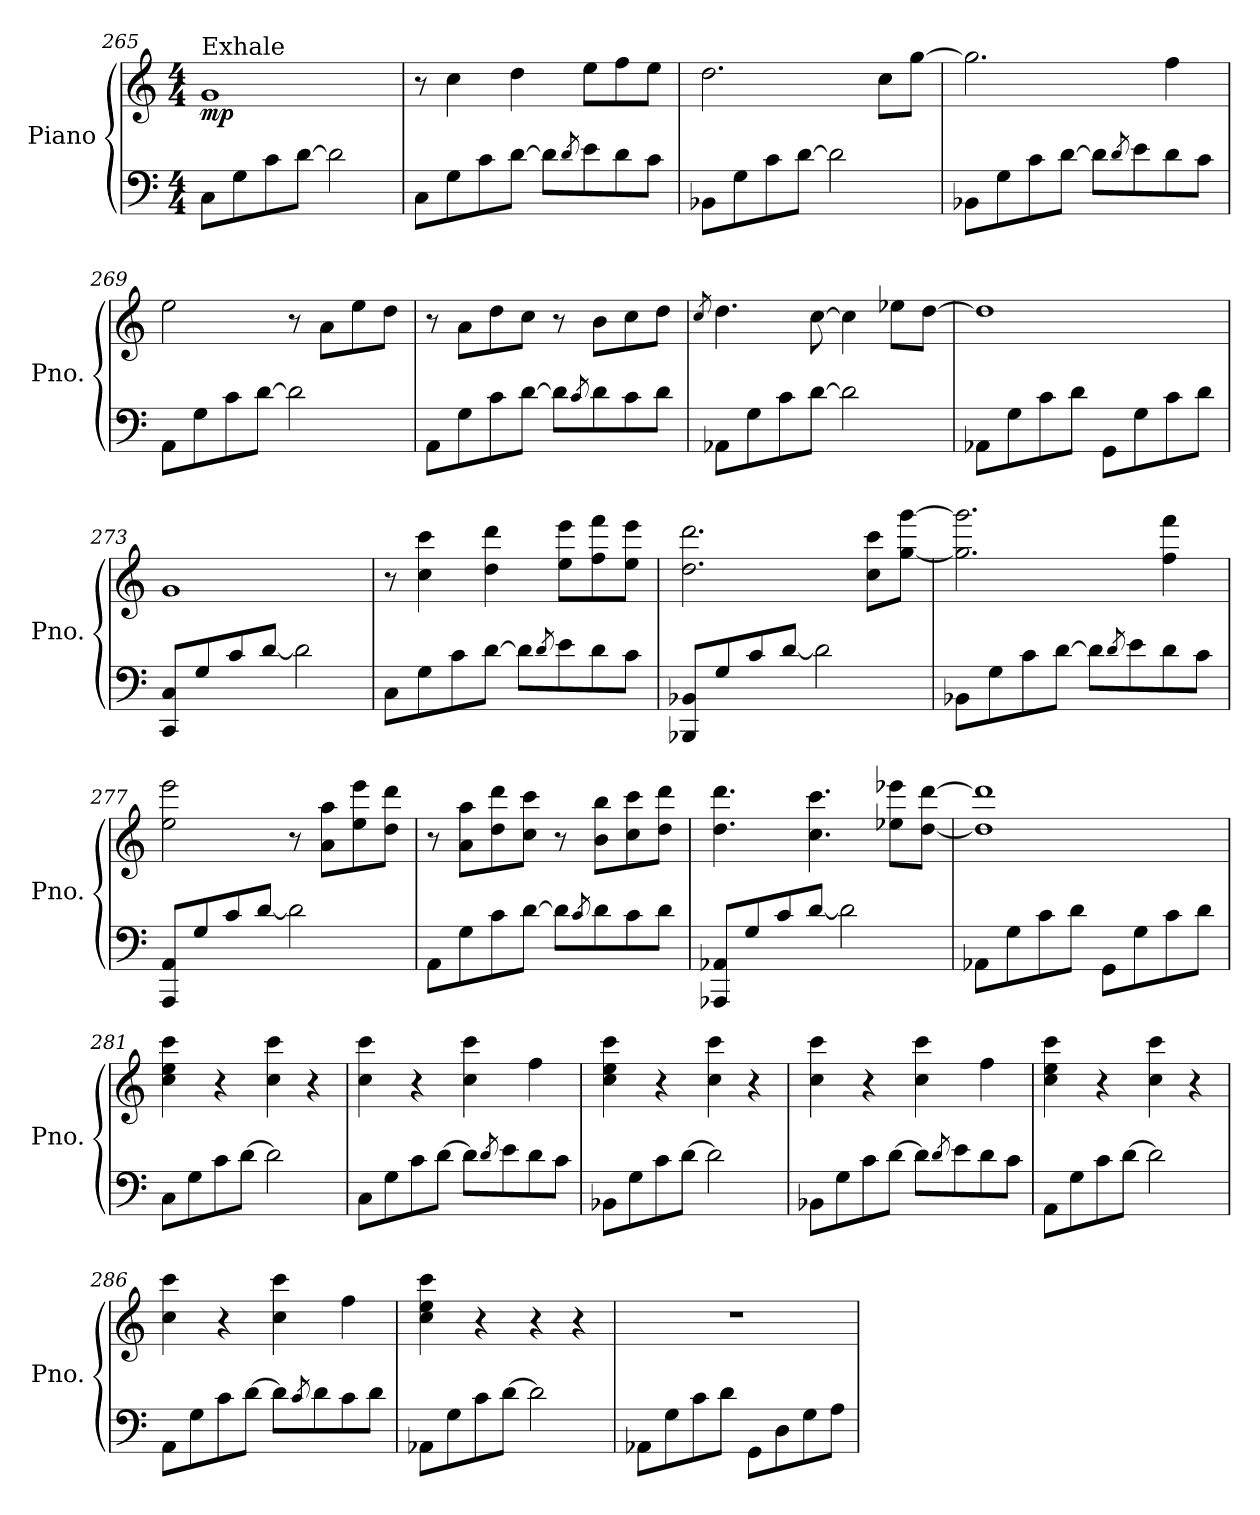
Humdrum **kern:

**kern	**kern	**dynam
*part1	*part1	*part1
*staff2	*staff1	*staff1/2
*I"Piano	*	*
*I'Pno.	*	*
*clefF4	*clefG2	*
*k[]	*k[]	*
*M4/4	*M4/4	*
*MM110	*MM110	*
=265	=265	=265
!	!LO:TX:a:t=Exhale	!
!	!	!LO:DY:b
8C\L	1g	mp
8G\	.	.
8c\	.	.
[8d\J	.	.
2d\]	.	.
=266	=266	=266
8C\L	8r	.
8G\	4cc\	.
8c\	.	.
[8d\J	4dd\	.
8d\L]	.	.
8qd/	.	.
8e\	8ee\L	.
8d\	8ff\	.
8c\J	8ee\J	.
=267	=267	=267
8BB-X\L	2.dd\	.
8G\	.	.
8c\	.	.
[8d\J	.	.
2d\]	.	.
.	8cc\L	.
.	[8gg\J	.
!!LO:LB:g=z
=268	=268	=268
8BB-X\L	2.gg\]	.
8G\	.	.
8c\	.	.
[8d\J	.	.
8d\L]	.	.
8qd/	.	.
8e\	.	.
8d\	4ff\	.
8c\J	.	.
=269	=269	=269
8AA\L	2ee\	.
8G\	.	.
8c\	.	.
[8d\J	.	.
2d\]	8r	.
.	8a\L	.
.	8ee\	.
.	8dd\J	.
=270	=270	=270
8AA\L	8r	.
8G\	8a\L	.
8c\	8dd\	.
[8d\J	8cc\J	.
8d\L]	8r	.
8qc/	.	.
8d\	8b\L	.
8c\	8cc\	.
8d\J	8dd\J	.
=271	=271	=271
.	8qcc/	.
8AA-X\L	4.dd\	.
8G\	.	.
8c\	.	.
[8d\J	[8cc\	.
2d\]	4cc\]	.
.	8ee-X\L	.
.	[8dd\J	.
!!LO:LB:g=z
=272	=272	=272
8AA-X\L	1dd]	.
8G\	.	.
8c\	.	.
8d\J	.	.
8GG\L	.	.
8G\	.	.
8c\	.	.
8d\J	.	.
=273	=273	=273
8CC/ 8C/L	1g	.
8G/	.	.
8c/	.	.
[8d/J	.	.
2d\]	.	.
=274	=274	=274
8C\L	8r	.
8G\	4cc\ 4ccc\	.
8c\	.	.
[8d\J	4dd\ 4ddd\	.
8d\L]	.	.
8qd/	.	.
8e\	8ee\ 8eee\L	.
8d\	8ff\ 8fff\	.
8c\J	8ee\ 8eee\J	.
=275	=275	=275
8BBB-X/ 8BB-X/L	2.dd\ 2.ddd\	.
8G/	.	.
8c/	.	.
[8d/J	.	.
2d\]	.	.
.	8cc\ 8ccc\L	.
.	[8gg\ [8ggg\J	.
=276	=276	=276
8BB-X\L	2.gg\] 2.ggg\]	.
8G\	.	.
8c\	.	.
[8d\J	.	.
8d\L]	.	.
8qd/	.	.
8e\	.	.
8d\	4ff\ 4fff\	.
8c\J	.	.
!!LO:LB:g=z
=277	=277	=277
8AAA/ 8AA/L	2ee\ 2eee\	.
8G/	.	.
8c/	.	.
[8d/J	.	.
2d\]	8r	.
.	8a\ 8aa\L	.
.	8ee\ 8eee\	.
.	8dd\ 8ddd\J	.
=278	=278	=278
8AA\L	8r	.
8G\	8a\ 8aa\L	.
8c\	8dd\ 8ddd\	.
[8d\J	8cc\ 8ccc\J	.
8d\L]	8r	.
8qc/	.	.
8d\	8b\ 8bb\L	.
8c\	8cc\ 8ccc\	.
8d\J	8dd\ 8ddd\J	.
=279	=279	=279
8AAA-X/ 8AA-X/L	4.dd\ 4.ddd\	.
8G/	.	.
8c/	.	.
[8d/J	4.cc\ 4.ccc\	.
2d\]	.	.
.	8ee-X\ 8eee-X\L	.
.	[8dd\ [8ddd\J	.
=280	=280	=280
8AA-X\L	1dd] 1ddd]	.
8G\	.	.
8c\	.	.
8d\J	.	.
8GG\L	.	.
8G\	.	.
8c\	.	.
8d\J	.	.
=281	=281	=281
*	*8va	*
8C\L	4ccc\ 4eee\ 4cccc\	.
8G\	.	.
8c\	4r	.
[8d\J	.	.
2d\]	4ccc\ 4cccc\	.
.	4r	.
!!LO:LB:g=z
=282	=282	=282
8C\L	4ccc\ 4cccc\	.
8G\	.	.
8c\	4r	.
[8d\J	.	.
8d\L]	4ccc\ 4cccc\	.
8qd/	.	.
8e\	.	.
8d\	4fff\	.
8c\J	.	.
=283	=283	=283
8BB-X\L	4ccc\ 4eee\ 4cccc\	.
8G\	.	.
8c\	4r	.
[8d\J	.	.
2d\]	4ccc\ 4cccc\	.
.	4r	.
=284	=284	=284
8BB-X\L	4ccc\ 4cccc\	.
8G\	.	.
8c\	4r	.
[8d\J	.	.
8d\L]	4ccc\ 4cccc\	.
8qd/	.	.
8e\	.	.
8d\	4fff\	.
8c\J	.	.
=285	=285	=285
8AA\L	4ccc\ 4eee\ 4cccc\	.
8G\	.	.
8c\	4r	.
[8d\J	.	.
2d\]	4ccc\ 4cccc\	.
.	4r	.
!!LO:PB:g=z
=286	=286	=286
8AA\L	4ccc\ 4cccc\	.
8G\	.	.
8c\	4r	.
[8d\J	.	.
8d\L]	4ccc\ 4cccc\	.
8qc/	.	.
8d\	.	.
8c\	4fff\	.
8d\J	.	.
=287	=287	=287
8AA-X\L	4ccc\ 4eee\ 4cccc\	.
8G\	.	.
8c\	4r	.
[8d\J	.	.
2d\]	4r	.
.	4r	.
=288	=288	=288
8AA-X\L	1r	.
8G\	.	.
8c\	.	.
8d\J	.	.
8GG\L	.	.
8D\	.	.
8G\	.	.
8A\J	.	.
*	*X8va	*
=	=	=
*-	*-	*-
